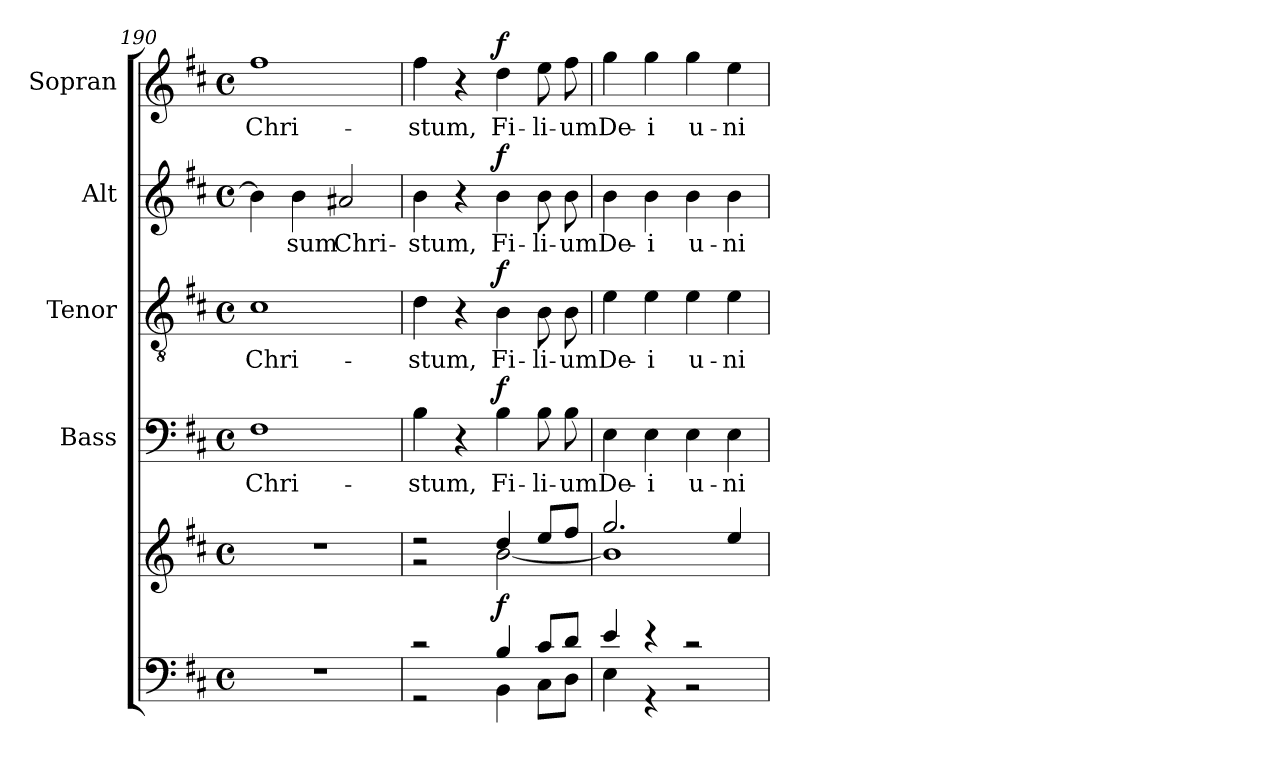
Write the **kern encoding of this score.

**kern	**kern	**dynam	**kern	**text	**dynam	**kern	**text	**dynam	**kern	**text	**dynam	**kern	**text	**dynam
*part5	*part5	*part5	*part4	*part4	*part4	*part3	*part3	*part3	*part2	*part2	*part2	*part1	*part1	*part1
*staff6	*staff5	*staff5/6	*staff4	*staff4	*staff4	*staff3	*staff3	*staff3	*staff2	*staff2	*staff2	*staff1	*staff1	*staff1
*	*	*	*I"Bass	*	*	*I"Tenor	*	*	*I"Alt	*	*	*I"Sopran	*	*
*	*	*	*I'B.	*	*	*I'T.	*	*	*I'A.	*	*	*I'S.	*	*
!!LO:PB:g=z
*clefF4	*clefG2	*	*clefF4	*	*	*clefGv2	*	*	*clefG2	*	*	*clefG2	*	*
*k[f#c#]	*k[f#c#]	*	*k[f#c#]	*	*	*k[f#c#]	*	*	*k[f#c#]	*	*	*k[f#c#]	*	*
*D:	*D:	*	*D:	*	*	*D:	*	*	*D:	*	*	*D:	*	*
*M4/4	*M4/4	*	*M4/4	*	*	*M4/4	*	*	*M4/4	*	*	*M4/4	*	*
*met(c)	*met(c)	*	*met(c)	*	*	*met(c)	*	*	*met(c)	*	*	*met(c)	*	*
=190	=190	=190	=190	=190	=190	=190	=190	=190	=190	=190	=190	=190	=190	=190
!	!	!	!	!LO:LY:b	!	!	!LO:LY:b	!	!	!	!	!	!LO:LY:b	!
1r	1r	.	1F#	Chri-	.	1c#	Chri-	.	4b\]	.	.	1ff#	Chri-	.
!	!	!	!	!	!	!	!	!	!	!LO:LY:b	!	!	!	!
.	.	.	.	.	.	.	.	.	4b\	-sum	.	.	.	.
!	!	!	!	!	!	!	!	!	!	!LO:LY:b	!	!	!	!
.	.	.	.	.	.	.	.	.	2a#X/	Chri-	.	.	.	.
=191	=191	=191	=191	=191	=191	=191	=191	=191	=191	=191	=191	=191	=191	=191
*^	*^	*	*	*	*	*	*	*	*	*	*	*	*	*
!	!	!	!	!	!	!LO:LY:b	!	!	!LO:LY:b	!	!	!LO:LY:b	!	!	!LO:LY:b	!
2r	2r	2r	2r	.	4B\	-stum,	.	4d\	-stum,	.	4b\	-stum,	.	4ff#\	-stum,	.
.	.	.	.	.	4r	.	.	4r	.	.	4r	.	.	4r	.	.
!	!	!	!	!LO:DY:b	!	!LO:LY:b	!LO:DY:a	!	!LO:LY:b	!LO:DY:a	!	!LO:LY:b	!LO:DY:a	!	!LO:LY:b	!LO:DY:a
4B/	4BB\	4dd/	[<2b\	f	4B\	Fi-	f	4B\	Fi-	f	4b\	Fi-	f	4dd\	Fi-	f
!	!	!	!	!	!	!LO:LY:b	!	!	!LO:LY:b	!	!	!LO:LY:b	!	!	!LO:LY:b	!
8c#/L	8C#\L	8ee/L	.	.	8B\	-li-	.	8B\	-li-	.	8b\	-li-	.	8ee\	-li-	.
!	!	!	!	!	!	!LO:LY:b	!	!	!LO:LY:b	!	!	!LO:LY:b	!	!	!LO:LY:b	!
8d/J	8D\J	8ff#/J	.	.	8B\	-um	.	8B\	-um	.	8b\	-um	.	8ff#\	-um	.
=192	=192	=192	=192	=192	=192	=192	=192	=192	=192	=192	=192	=192	=192	=192	=192	=192
!	!	!	!	!	!	!LO:LY:b	!	!	!LO:LY:b	!	!	!LO:LY:b	!	!	!LO:LY:b	!
4e/	4E\	2.gg/	1b]	.	4E\	De-	.	4e\	De-	.	4b\	De-	.	4gg\	De-	.
!	!	!	!	!	!	!LO:LY:b	!	!	!LO:LY:b	!	!	!LO:LY:b	!	!	!LO:LY:b	!
4r	4r	.	.	.	4E\	-i	.	4e\	-i	.	4b\	-i	.	4gg\	-i	.
!	!	!	!	!	!	!LO:LY:b	!	!	!LO:LY:b	!	!	!LO:LY:b	!	!	!LO:LY:b	!
2r	2r	.	.	.	4E\	u-	.	4e\	u-	.	4b\	u-	.	4gg\	u-	.
!	!	!	!	!	!	!LO:LY:b	!	!	!LO:LY:b	!	!	!LO:LY:b	!	!	!LO:LY:b	!
.	.	4ee/	.	.	4E\	-ni-	.	4e\	-ni-	.	4b\	-ni-	.	4ee\	-ni-	.
*v	*v	*	*	*	*	*	*	*	*	*	*	*	*	*	*	*
*	*v	*v	*	*	*	*	*	*	*	*	*	*	*	*	*
=	=	=	=	=	=	=	=	=	=	=	=	=	=	=
*-	*-	*-	*-	*-	*-	*-	*-	*-	*-	*-	*-	*-	*-	*-
